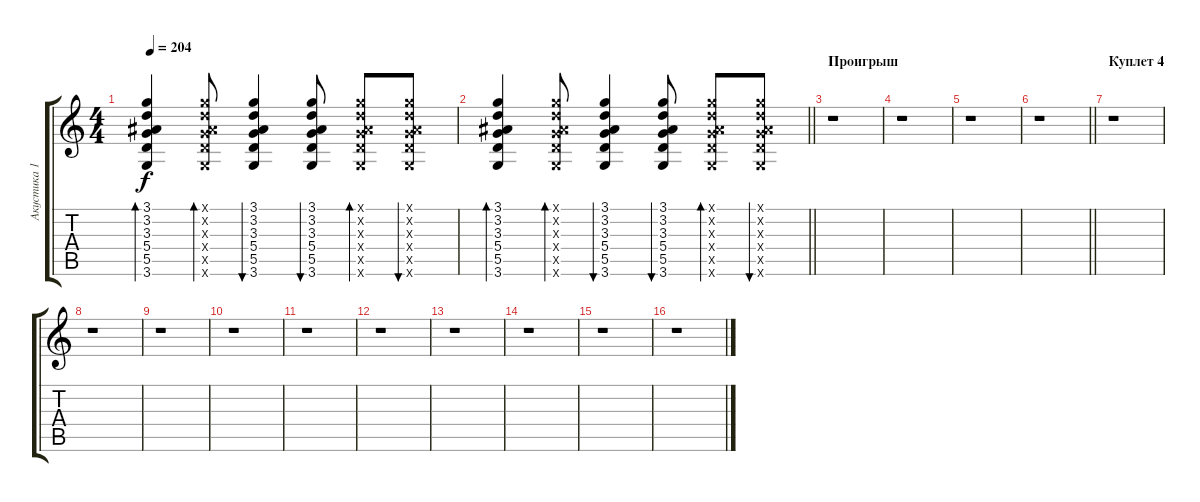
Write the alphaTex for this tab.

\track ("Акустика 1" "Акустика 1") {instrument acousticguitarsteel}
\staff {score tabs}
\tuning (E4 B3 G3 D3 A2 E2) {hide}
\ts (4 4)
\tempo 204
\clef g2
\ks c
(3.1 3.2 3.3 5.4 5.5 3.6).4{bd 30 dy f} (3.1{x} 3.2{x} 3.3{x} 5.4{x} 5.5{x} 3.6{x}).8{bd 30} (3.1 3.2 3.3 5.4 5.5 3.6).4{bu 30} (3.1 3.2 3.3 5.4 5.5 3.6).8{bu 30} (3.1{x} 3.2{x} 3.3{x} 5.4{x} 5.5{x} 3.6{x}).8{bd 30} (3.1{x} 3.2{x} 3.3{x} 5.4{x} 5.5{x} 3.6{x}).8{bu 30} |
\barLineRight lightlight
(3.1 3.2 3.3 5.4 5.5 3.6).4{bd 30} (3.1{x} 3.2{x} 3.3{x} 5.4{x} 5.5{x} 3.6{x}).8{bd 30} (3.1 3.2 3.3 5.4 5.5 3.6).4{bu 30} (3.1 3.2 3.3 5.4 5.5 3.6).8{bu 30} (3.1{x} 3.2{x} 3.3{x} 5.4{x} 5.5{x} 3.6{x}).8{bd 30} (3.1{x} 3.2{x} 3.3{x} 5.4{x} 5.5{x} 3.6{x}).8{bu 30} |
\section ("" "Проигрыш")
r.1 |
r.1 |
r.1 |
\barLineRight lightlight
r.1 |
\section ("" "Куплет 4")
r.1 |
r.1 |
r.1 |
r.1 |
r.1 |
r.1 |
r.1 |
r.1 |
r.1 |
r.1
